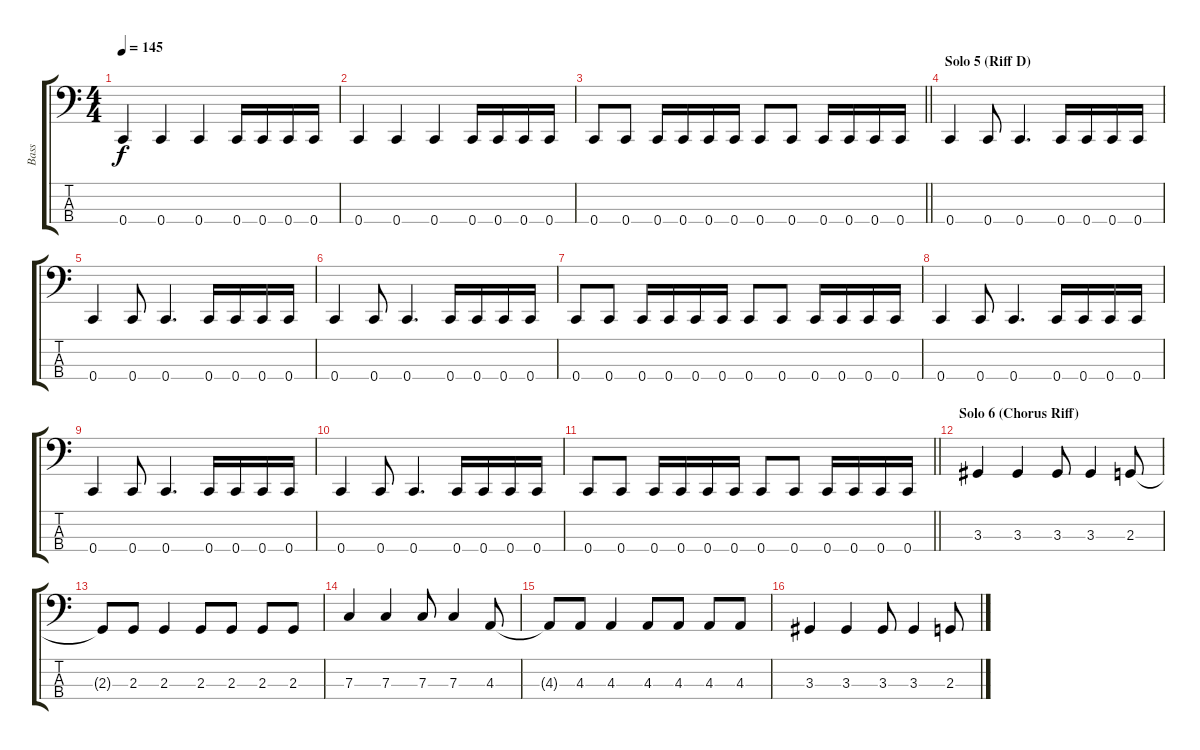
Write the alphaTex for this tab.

\track ("Bass" "Bass") {instrument electricbassfinger}
\staff {score tabs}
\tuning (Eb2 Bb1 F1 C1) {hide}
\ts (4 4)
\tempo 145
\clef f4
\ks c
0.4.4{dy f} 0.4.4 0.4.4 0.4.16 0.4.16 0.4.16 0.4.16 |
0.4.4 0.4.4 0.4.4 0.4.16 0.4.16 0.4.16 0.4.16 |
\barLineRight lightlight
0.4.8 0.4.8 0.4.16 0.4.16 0.4.16 0.4.16 0.4.8 0.4.8 0.4.16 0.4.16 0.4.16 0.4.16 |
\section ("" "Solo 5 (Riff D)")
0.4.4 0.4.8 0.4.4{d} 0.4.16 0.4.16 0.4.16 0.4.16 |
0.4.4 0.4.8 0.4.4{d} 0.4.16 0.4.16 0.4.16 0.4.16 |
0.4.4 0.4.8 0.4.4{d} 0.4.16 0.4.16 0.4.16 0.4.16 |
0.4.8 0.4.8 0.4.16 0.4.16 0.4.16 0.4.16 0.4.8 0.4.8 0.4.16 0.4.16 0.4.16 0.4.16 |
0.4.4 0.4.8 0.4.4{d} 0.4.16 0.4.16 0.4.16 0.4.16 |
0.4.4 0.4.8 0.4.4{d} 0.4.16 0.4.16 0.4.16 0.4.16 |
0.4.4 0.4.8 0.4.4{d} 0.4.16 0.4.16 0.4.16 0.4.16 |
\barLineRight lightlight
0.4.8 0.4.8 0.4.16 0.4.16 0.4.16 0.4.16 0.4.8 0.4.8 0.4.16 0.4.16 0.4.16 0.4.16 |
\section ("" "Solo 6 (Chorus Riff)")
3.3.4 3.3.4 3.3.8 3.3.4 2.3.8 |
2.3{t}.8 2.3.8 2.3.4 2.3.8 2.3.8 2.3.8 2.3.8 |
7.3.4 7.3.4 7.3.8 7.3.4 4.3.8 |
4.3{t}.8 4.3.8 4.3.4 4.3.8 4.3.8 4.3.8 4.3.8 |
3.3.4 3.3.4 3.3.8 3.3.4 2.3.8
